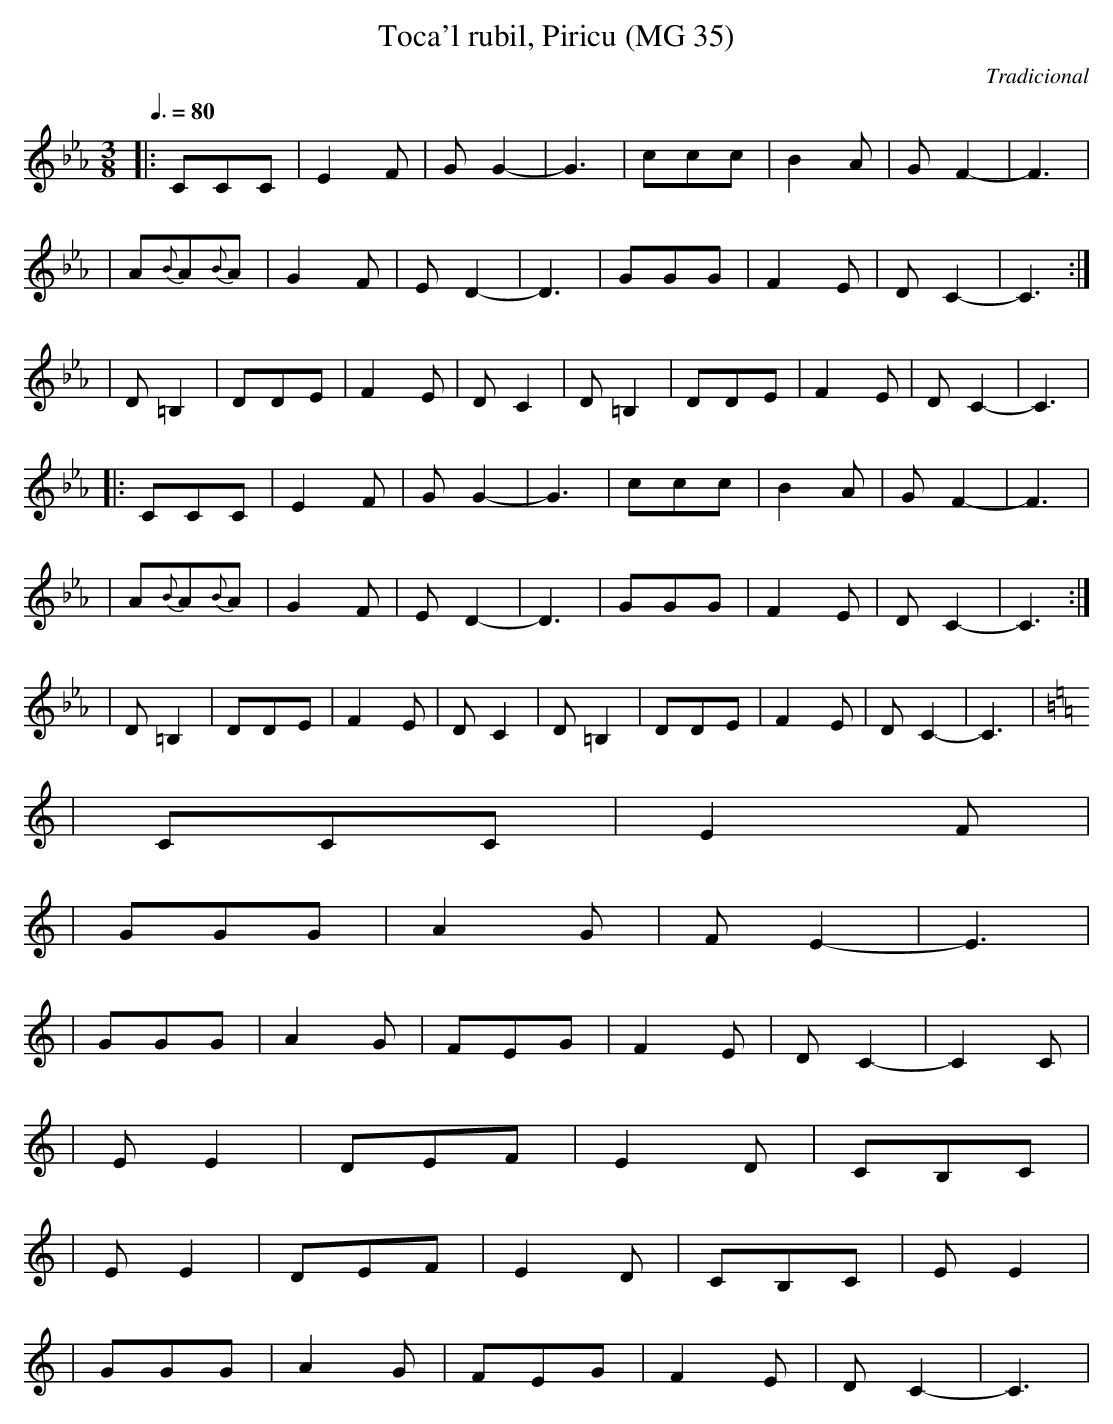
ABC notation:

X:1
T:Toca'l rubil, Piricu (MG 35)
C:Tradicional
E:Nivel 3
M:3/8
L:1/8
Q:3/8=80
K:Cm
|: CCC|E2 F|G G2-|G3|ccc|B2 A|G F2-|F3|
|A{B}A{B}A|G2 F|E D2-|D3|GGG|F2 E|D C2-|C3 :|
|D =B,2|DDE|F2 E|D C2|D =B,2|DDE|F2 E|DC2-|C3|
|: CCC|E2 F|G G2-|G3|ccc|B2 A|G F2-|F3|
|A{B}A{B}A|G2 F|E D2-|D3|GGG|F2 E|D C2-|C3 :|
|D =B,2|DDE|F2 E|D C2|D =B,2|DDE|F2 E|DC2-|C3|
[K:C]
|CCC|E2 F|
|GGG|A2 G|F E2-|E3|
|GGG|A2 G|FEG|F2 E|D C2-|C2 C|
|E E2|DEF|E2 D|CB,C|
|E E2|DEF|E2 D|CB,C|E E2|
|GGG|A2 G|FEG|F2 E|D C2-|C3|
